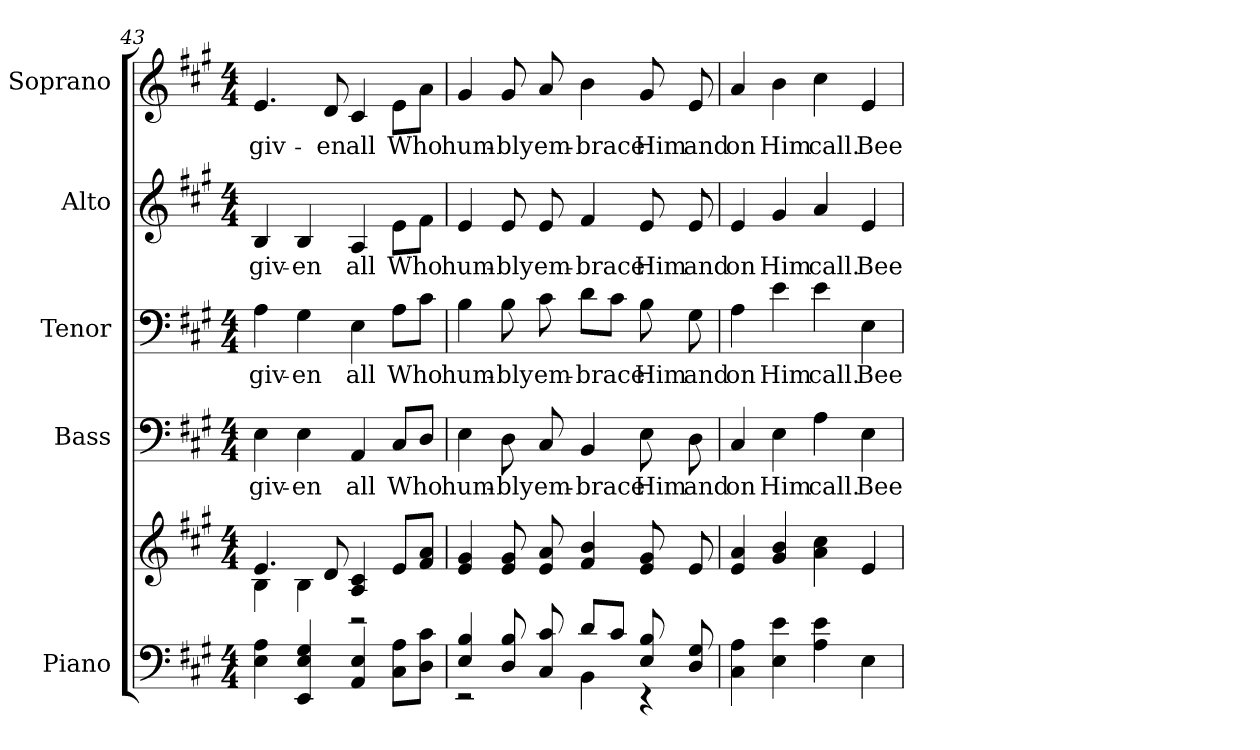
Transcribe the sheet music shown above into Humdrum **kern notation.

**kern	**kern	**kern	**text	**kern	**text	**kern	**text	**kern	**text
*part5	*part5	*part4	*part4	*part3	*part3	*part2	*part2	*part1	*part1
*staff6	*staff5	*staff4	*staff4	*staff3	*staff3	*staff2	*staff2	*staff1	*staff1
*I"Piano	*	*I"Bass	*	*I"Tenor	*	*I"Alto	*	*I"Soprano	*
*I'Pno.	*	*I'B.	*	*	*	*I'A.	*	*I'S.	*
*clefF4	*clefG2	*clefF4	*	*clefF4	*	*clefG2	*	*clefG2	*
*k[f#c#g#]	*k[f#c#g#]	*k[f#c#g#]	*	*k[f#c#g#]	*	*k[f#c#g#]	*	*k[f#c#g#]	*
*A:	*A:	*A:	*	*A:	*	*A:	*	*A:	*
*M4/4	*M4/4	*M4/4	*	*M4/4	*	*M4/4	*	*M4/4	*
=43	=43	=43	=43	=43	=43	=43	=43	=43	=43
*	*^	*	*	*	*	*	*	*	*
!	!	!	!	!LO:LY:b:color=#000000	!	!	!	!	!	!
!	!	!	!	!	!	!LO:LY:b:color=#000000	!	!	!	!
!	!	!	!	!	!	!	!	!LO:LY:b:color=#000000	!	!
!	!	!	!	!	!	!	!	!	!	!LO:LY:b:color=#000000
4Ei\ 4Ai	4.ei/	4Bi\	4Ei\	giv-	4Ai\	giv-	4Bi/	giv-	4.ei/	giv-
!	!	!	!	!LO:LY:b:color=#000000	!	!	!	!	!	!
!	!	!	!	!	!	!LO:LY:b:color=#000000	!	!	!	!
!	!	!	!	!	!	!	!	!LO:LY:b:color=#000000	!	!
4EEi/ 4Ei 4G#i	.	4Bi\	4Ei\	-en	4G#i\	-en	4Bi/	-en	.	.
!	!	!	!	!	!	!	!	!	!	!LO:LY:b:color=#000000
.	8di/	.	.	.	.	.	.	.	8di/	-en
!	!	!	!	!LO:LY:b:color=#000000	!	!	!	!	!	!
!	!	!	!	!	!	!LO:LY:b:color=#000000	!	!	!	!
!	!	!	!	!	!	!	!	!LO:LY:b:color=#000000	!	!
!	!	!	!	!	!	!	!	!	!	!LO:LY:b:color=#000000
4AAi/ 4Ei	4Ai/ 4c#i	2r	4AAi/	all	4Ei\	all	4Ai/	all	4c#i/	all
!	!	!	!	!LO:LY:b:color=#000000	!	!	!	!	!	!
!	!	!	!	!	!	!LO:LY:b:color=#000000	!	!	!	!
!	!	!	!	!	!	!	!	!LO:LY:b:color=#000000	!	!
!	!	!	!	!	!	!	!	!	!	!LO:LY:b:color=#000000
8C#i\ 8AiL	8ei/L	.	8C#i/L	Who	8Ai\L	Who	8ei\L	Who	8ei\L	Who
8Di\ 8c#iJ	8f#i/ 8aiJ	.	8Di/J	.	8c#i\J	.	8f#i\J	.	8ai\J	.
*	*v	*v	*	*	*	*	*	*	*	*
!!LO:PB:g=z
=44	=44	=44	=44	=44	=44	=44	=44	=44	=44
*^	*	*	*	*	*	*	*	*	*
!	!	!	!	!LO:LY:b:color=#000000	!	!	!	!	!	!
!	!	!	!	!	!	!LO:LY:b:color=#000000	!	!	!	!
!	!	!	!	!	!	!	!	!LO:LY:b:color=#000000	!	!
!	!	!	!	!	!	!	!	!	!	!LO:LY:b:color=#000000
4Ei/ 4Bi	2r	4ei/ 4g#i	4Ei\	hum-	4Bi\	hum-	4ei/	hum-	4g#i/	hum-
!	!	!	!	!LO:LY:b:color=#000000	!	!	!	!	!	!
!	!	!	!	!	!	!LO:LY:b:color=#000000	!	!	!	!
!	!	!	!	!	!	!	!	!LO:LY:b:color=#000000	!	!
!	!	!	!	!	!	!	!	!	!	!LO:LY:b:color=#000000
8Di/ 8Bi	.	8ei/ 8g#i	8Di\	-bly	8Bi\	-bly	8ei/	-bly	8g#i/	-bly
!	!	!	!	!LO:LY:b:color=#000000	!	!	!	!	!	!
!	!	!	!	!	!	!LO:LY:b:color=#000000	!	!	!	!
!	!	!	!	!	!	!	!	!LO:LY:b:color=#000000	!	!
!	!	!	!	!	!	!	!	!	!	!LO:LY:b:color=#000000
8C#i/ 8c#i	.	8ei/ 8ai	8C#i/	em-	8c#i\	em-	8ei/	em-	8ai/	em-
!	!	!	!	!LO:LY:b:color=#000000	!	!	!	!	!	!
!	!	!	!	!	!	!LO:LY:b:color=#000000	!	!	!	!
!	!	!	!	!	!	!	!	!LO:LY:b:color=#000000	!	!
!	!	!	!	!	!	!	!	!	!	!LO:LY:b:color=#000000
8di/L	4BBi\	4f#i/ 4bi	4BBi/	-brace	8di\L	-brace	4f#i/	-brace	4bi\	-brace
8c#i/J	.	.	.	.	8c#i\J	.	.	.	.	.
!	!	!	!	!LO:LY:b:color=#000000	!	!	!	!	!	!
!	!	!	!	!	!	!LO:LY:b:color=#000000	!	!	!	!
!	!	!	!	!	!	!	!	!LO:LY:b:color=#000000	!	!
!	!	!	!	!	!	!	!	!	!	!LO:LY:b:color=#000000
8Ei/ 8Bi	4r	8ei/ 8g#i	8Ei\	Him	8Bi\	Him	8ei/	Him	8g#i/	Him
!	!	!	!	!LO:LY:b:color=#000000	!	!	!	!	!	!
!	!	!	!	!	!	!LO:LY:b:color=#000000	!	!	!	!
!	!	!	!	!	!	!	!	!LO:LY:b:color=#000000	!	!
!	!	!	!	!	!	!	!	!	!	!LO:LY:b:color=#000000
8Di/ 8G#i	.	8ei/	8Di\	and	8G#i\	and	8ei/	and	8ei/	and
*v	*v	*	*	*	*	*	*	*	*	*
=45	=45	=45	=45	=45	=45	=45	=45	=45	=45
!	!	!	!LO:LY:b:color=#000000	!	!	!	!	!	!
!	!	!	!	!	!LO:LY:b:color=#000000	!	!	!	!
!	!	!	!	!	!	!	!LO:LY:b:color=#000000	!	!
!	!	!	!	!	!	!	!	!	!LO:LY:b:color=#000000
4C#i\ 4Ai	4ei/ 4ai	4C#i/	on	4Ai\	on	4ei/	on	4ai/	on
!	!	!	!LO:LY:b:color=#000000	!	!	!	!	!	!
!	!	!	!	!	!LO:LY:b:color=#000000	!	!	!	!
!	!	!	!	!	!	!	!LO:LY:b:color=#000000	!	!
!	!	!	!	!	!	!	!	!	!LO:LY:b:color=#000000
4Ei\ 4ei	4g#i/ 4bi	4Ei\	Him	4ei\	Him	4g#i/	Him	4bi\	Him
!	!	!	!LO:LY:b:color=#000000	!	!	!	!	!	!
!	!	!	!	!	!LO:LY:b:color=#000000	!	!	!	!
!	!	!	!	!	!	!	!LO:LY:b:color=#000000	!	!
!	!	!	!	!	!	!	!	!	!LO:LY:b:color=#000000
4Ai\ 4ei	4ai\ 4cc#i	4Ai\	call.	4ei\	call.	4ai/	call.	4cc#i\	call.
!	!	!	!LO:LY:b:color=#000000	!	!	!	!	!	!
!	!	!	!	!	!LO:LY:b:color=#000000	!	!	!	!
!	!	!	!	!	!	!	!LO:LY:b:color=#000000	!	!
!	!	!	!	!	!	!	!	!	!LO:LY:b:color=#000000
4Ei\	4ei/	4Ei\	Bee	4Ei\	Bee	4ei/	Bee	4ei/	Bee
=	=	=	=	=	=	=	=	=	=
*-	*-	*-	*-	*-	*-	*-	*-	*-	*-
